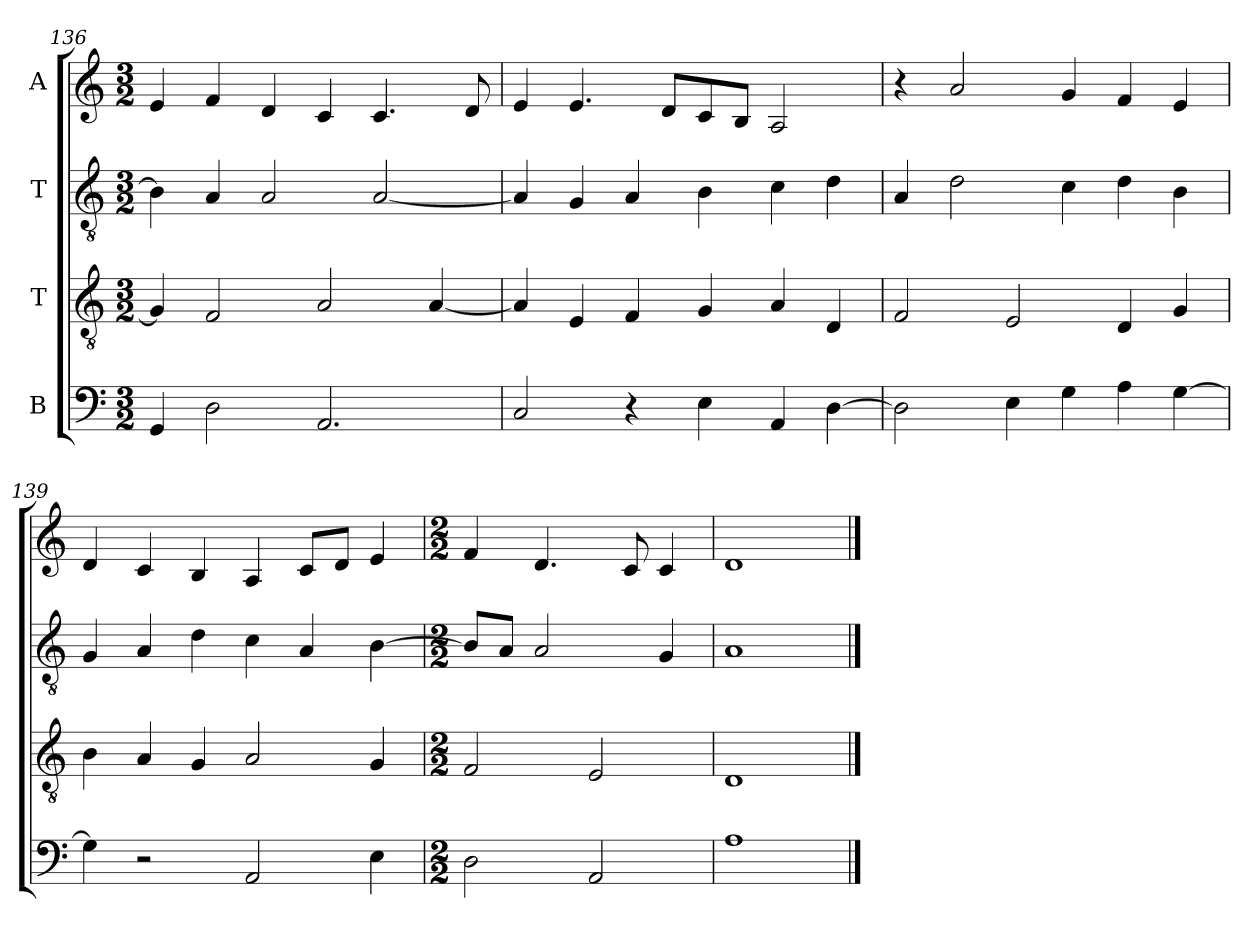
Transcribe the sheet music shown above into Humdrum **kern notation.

**kern	**kern	**kern	**kern
*part4	*part3	*part2	*part1
*staff4	*staff3	*staff2	*staff1
*I"B	*I"T	*I"T	*I"A
!!LO:PB:g=z
*clefF4	*clefGv2	*clefGv2	*clefG2
*k[]	*k[]	*k[]	*k[]
*C:	*C:	*C:	*C:
*M3/2	*M3/2	*M3/2	*M3/2
=136	=136	=136	=136
4GG/	4G/]	4B\]	4e/
2D\	2F/	4A/	4f/
.	.	2A/	4d/
2.AA/	2A/	.	4c/
.	.	[2A/	4.c/
.	[4A/	.	.
.	.	.	8d/
=137	=137	=137	=137
2C/	4A/]	4A/]	4e/
.	4E/	4G/	4.e/
4r	4F/	4A/	.
.	.	.	8d/L
4E\	4G/	4B\	8c/
.	.	.	8B/J
4AA/	4A/	4c\	2A/
[4D\	4D/	4d\	.
=138	=138	=138	=138
2D\]	2F/	4A/	4r
.	.	2d\	2a/
4E\	2E/	.	.
4G\	.	4c\	4g/
4A\	4D/	4d\	4f/
[4G\	4G/	4B\	4e/
=139	=139	=139	=139
4G\]	4B\	4G/	4d/
2r	4A/	4A/	4c/
.	4G/	4d\	4B/
2AA/	2A/	4c\	4A/
.	.	4A/	8c/L
.	.	.	8d/J
4E\	4G/	[4B\	4e/
=140	=140	=140	=140
*M2/2	*M2/2	*M2/2	*M2/2
2D\	2F/	8B/L]	4f/
.	.	8A/J	.
.	.	2A/	4.d/
2AA/	2E/	.	.
.	.	.	8c/
.	.	4G/	4c/
=141	=141	=141	=141
1A	1D	1A	1d
==	==	==	==
*-	*-	*-	*-
